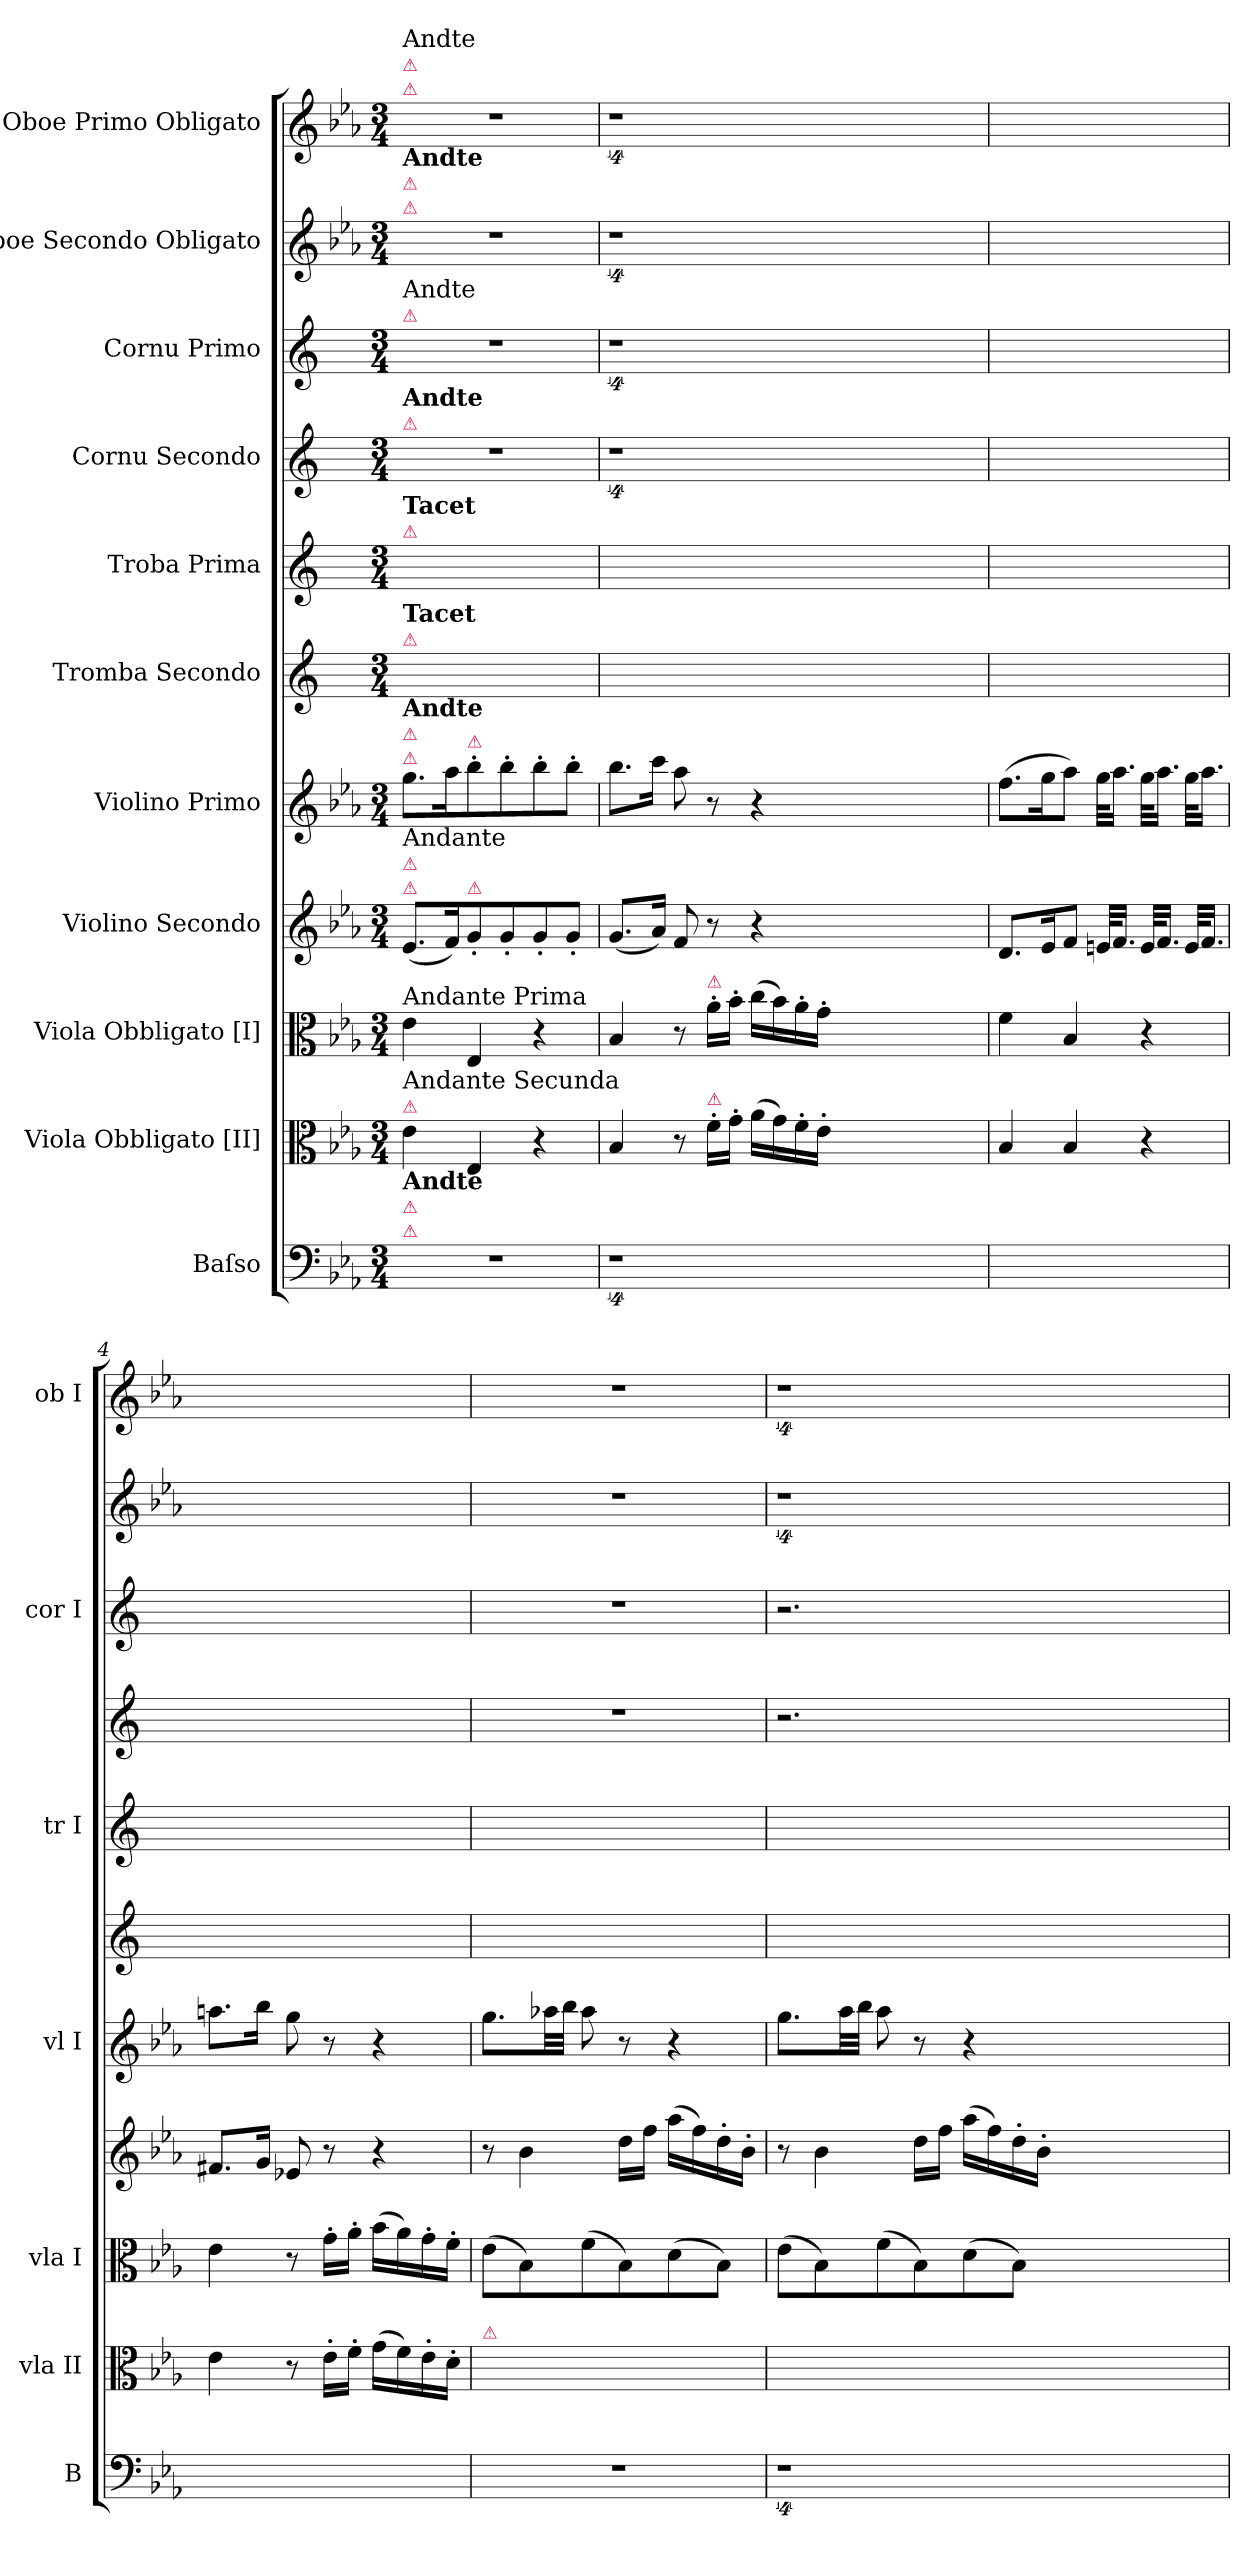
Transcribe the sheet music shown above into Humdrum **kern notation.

**kern	**kern	**kern	**kern	**kern	**kern	**kern	**kern	**kern	**kern	**kern
*part11	*part10	*part9	*part8	*part7	*part6	*part5	*part4	*part3	*part2	*part1
*staff11	*staff10	*staff9	*staff8	*staff7	*staff6	*staff5	*staff4	*staff3	*staff2	*staff1
*I"Baſso	*I"Viola Obbligato [II]	*I"Viola Obbligato [I]	*I"Violino Secondo	*I"Violino Primo	*I"Tromba Secondo	*I"Troba Prima	*I"Cornu Secondo	*I"Cornu Primo	*I"Oboe Secondo Obligato	*I"Oboe Primo Obligato
*I'B	*I'vla II	*I'vla I	*	*I'vl I	*	*I'tr I	*	*I'cor I	*	*I'ob I
*clefF4	*clefC3	*clefC3	*clefG2	*clefG2	*clefG2	*clefG2	*clefG2	*clefG2	*clefG2	*clefG2
*	*	*	*	*	*ITrd-2c-3	*ITrd-2c-3	*ITrd5c9	*ITrd5c9	*	*
*k[b-e-a-]	*k[b-e-a-]	*k[b-e-a-]	*k[b-e-a-]	*k[b-e-a-]	*k[b-e-a-]	*k[b-e-a-]	*k[b-e-a-]	*k[b-e-a-]	*k[b-e-a-]	*k[b-e-a-]
*M3/4	*M3/4	*M3/4	*M3/4	*M3/4	*M3/4	*M3/4	*M3/4	*M3/4	*M3/4	*M3/4
=1	=1	=1	=1	=1	=1	=1	=1	=1	=1	=1
!	!	!	!	!	!	!	!	!	!	!LO:TX:a:color=crimson:t=⚠
!	!	!	!	!	!	!	!	!	!	!LO:TX:a:color=crimson:t=⚠
!	!	!	!	!	!	!	!	!	!	!LO:TX:a:t=Andte
!	!	!	!	!	!	!	!	!	!LO:TX:a:color=crimson:t=⚠	!
!	!	!	!	!	!	!	!	!	!LO:TX:a:color=crimson:t=⚠	!
!	!	!	!	!	!	!	!	!	!LO:TX:a:B:t=Andte	!
!	!	!	!	!	!	!	!	!LO:TX:a:color=crimson:t=⚠	!	!
!	!	!	!	!	!	!	!	!LO:TX:a:t=Andte	!	!
!	!	!	!	!	!	!	!LO:TX:a:color=crimson:t=⚠	!	!	!
!	!	!	!	!	!	!	!LO:TX:a:B:t=Andte	!	!	!
!	!	!	!	!	!	!LO:TX:a:color=crimson:t=⚠	!	!	!	!
!	!	!	!	!	!	!LO:TX:a:B:t=Tacet	!	!	!	!
!	!	!	!	!	!LO:TX:a:color=crimson:t=⚠	!	!	!	!	!
!	!	!	!	!	!LO:TX:a:B:t=Tacet	!	!	!	!	!
!	!	!	!	!LO:TX:a:color=crimson:t=⚠	!	!	!	!	!	!
!	!	!	!	!LO:TX:a:color=crimson:t=⚠	!	!	!	!	!	!
!	!	!	!	!LO:TX:a:B:t=Andte	!	!	!	!	!	!
!	!	!	!LO:TX:a:color=crimson:t=⚠	!	!	!	!	!	!	!
!	!	!	!LO:TX:a:color=crimson:t=⚠	!	!	!	!	!	!	!
!	!	!	!LO:TX:a:t=Andante	!	!	!	!	!	!	!
!	!	!LO:TX:a:t=Andante Prima	!	!	!	!	!	!	!	!
!	!LO:TX:a:color=crimson:t=⚠	!	!	!	!	!	!	!	!	!
!	!LO:TX:a:t=Andante Secunda	!	!	!	!	!	!	!	!	!
!LO:TX:a:color=crimson:t=⚠	!	!	!	!	!	!	!	!	!	!
!LO:TX:a:color=crimson:t=⚠	!	!	!	!	!	!	!	!	!	!
!LO:TX:a:B:t=Andte	!	!	!	!	!	!	!	!	!	!
2.r	4e-\	4e-\	(8.e-/L	8.gg\L	2.ryy	2.ryy	2.r	2.r	2.r	2.r
.	.	.	16f/K)	16aa-\K	.	.	.	.	.	.
!	!	!	!	!LO:TX:a:color=crimson:t=⚠	!	!	!	!	!	!
!	!	!	!LO:TX:a:color=crimson:t=⚠	!	!	!	!	!	!	!
.	4E-/	4E-/	8g'/	8bb-'\	.	.	.	.	.	.
.	.	.	8g'/	8bb-'\	.	.	.	.	.	.
.	4r	4r	8g'/	8bb-'\	.	.	.	.	.	.
.	.	.	8g'/J	8bb-'\J	.	.	.	.	.	.
=2	=2	=2	=2	=2	=2	=2	=2	=2	=2	=2
4%9r	4B-/	4B-/	(8.g/L	8.bb-\L	2.ryy	2.ryy	4%9r	4%9r	4%9r	4%9r
.	.	.	16a-/Jk)	16ccc\Jk	.	.	.	.	.	.
.	8r	8r	8f/	8aa-\	.	.	.	.	.	.
!	!	!LO:TX:a:color=crimson:t=⚠	!	!	!	!	!	!	!	!
!	!LO:TX:a:color=crimson:t=⚠	!	!	!	!	!	!	!	!	!
.	16f'\LL	16a-'\LL	8r	8r	.	.	.	.	.	.
.	16g'\JJ	16b-'\JJ	.	.	.	.	.	.	.	.
.	(16a-\LL	(16cc\LL	4r	4r	.	.	.	.	.	.
.	16g\)	16b-\)	.	.	.	.	.	.	.	.
.	16f'\	16a-'\	.	.	.	.	.	.	.	.
.	16e-'\JJ	16g'\JJ	.	.	.	.	.	.	.	.
.	1.ryy	1.ryy	1.ryy	1.ryy	1.ryy	1.ryy	.	.	.	.
=3	=3	=3	=3	=3	=3	=3	=3	=3	=3	=3
2.ryy	4B-/	4f\	8.d/L	(8.ff\L	2.ryy	2.ryy	2.ryy	2.ryy	2.ryy	2.ryy
.	.	.	16e-/K	16gg\K	.	.	.	.	.	.
.	4B-/	4B-/	8f/J	8aa-\J)	.	.	.	.	.	.
.	.	.	32en/KLL	32gg\KLL	.	.	.	.	.	.
.	.	.	16.f/JJ	16.aa-\JJ	.	.	.	.	.	.
.	4r	4r	32e/KLL	32gg\KLL	.	.	.	.	.	.
.	.	.	16.f/JJ	16.aa-\JJ	.	.	.	.	.	.
.	.	.	32e/KLL	32gg\KLL	.	.	.	.	.	.
.	.	.	16.f/JJ	16.aa-\JJ	.	.	.	.	.	.
=4	=4	=4	=4	=4	=4	=4	=4	=4	=4	=4
2.ryy	4e-\	4e-\	8.f#X/L	8.aan\L	2.ryy	2.ryy	2.ryy	2.ryy	2.ryy	2.ryy
.	.	.	16g/Jk	16bb-\Jk	.	.	.	.	.	.
.	8r	8r	8e-X/	8gg\	.	.	.	.	.	.
.	16e-'\LL	16g'\LL	8r	8r	.	.	.	.	.	.
.	16f'\JJ	16a-'\JJ	.	.	.	.	.	.	.	.
.	(16g\LL	(16b-\LL	4r	4r	.	.	.	.	.	.
.	16f\)	16a-\)	.	.	.	.	.	.	.	.
.	16e-'\	16g'\	.	.	.	.	.	.	.	.
.	16d'\JJ	16f'\JJ	.	.	.	.	.	.	.	.
=5	=5	=5	=5	=5	=5	=5	=5	=5	=5	=5
!	!LO:TX:a:color=crimson:t=⚠	!	!	!	!	!	!	!	!	!
2.r	(8e-\Lyy	(8e-\L	8r	8.gg\L	2.ryy	2.ryy	2.r	2.r	2.r	2.r
.	8B-\yy)	8B-\)	4b-\	.	.	.	.	.	.	.
.	.	.	.	32aa-X\LL	.	.	.	.	.	.
.	.	.	.	32bb-\JJJ	.	.	.	.	.	.
.	(8f\yy	(8f\	.	8aa-\	.	.	.	.	.	.
.	8B-\yy)	8B-\)	16dd\LL	8r	.	.	.	.	.	.
.	.	.	16ff\JJ	.	.	.	.	.	.	.
.	(8d\yy	(8d\	(16aa-\LL	4r	.	.	.	.	.	.
.	.	.	16ff\)	.	.	.	.	.	.	.
.	8B-\Jyy)	8B-\J)	16dd'\	.	.	.	.	.	.	.
.	.	.	16b-'\JJ	.	.	.	.	.	.	.
=6	=6	=6	=6	=6	=6	=6	=6	=6	=6	=6
4%9r	(8e-\Lyy	(8e-\L	8r	8.gg\L	2.ryy	2.ryy	2.r	2.r	4%9r	4%9r
.	8B-\yy)	8B-\)	4b-\	.	.	.	.	.	.	.
.	.	.	.	32aa-\LL	.	.	.	.	.	.
.	.	.	.	32bb-\JJJ	.	.	.	.	.	.
.	(8f\yy	(8f\	.	8aa-\	.	.	.	.	.	.
.	8B-\yy)	8B-\)	16dd\LL	8r	.	.	.	.	.	.
.	.	.	16ff\JJ	.	.	.	.	.	.	.
.	(8d\yy	(8d\	(16aa-\LL	4r	.	.	.	.	.	.
.	.	.	16ff\)	.	.	.	.	.	.	.
.	8B-\Jyy)	8B-\J)	16dd'\	.	.	.	.	.	.	.
.	.	.	16b-'\JJ	.	.	.	.	.	.	.
.	1.ryy	1.ryy	1.ryy	1.ryy	1.ryy	1.ryy	1.ryy	1.ryy	.	.
=	=	=	=	=	=	=	=	=	=	=
*-	*-	*-	*-	*-	*-	*-	*-	*-	*-	*-
